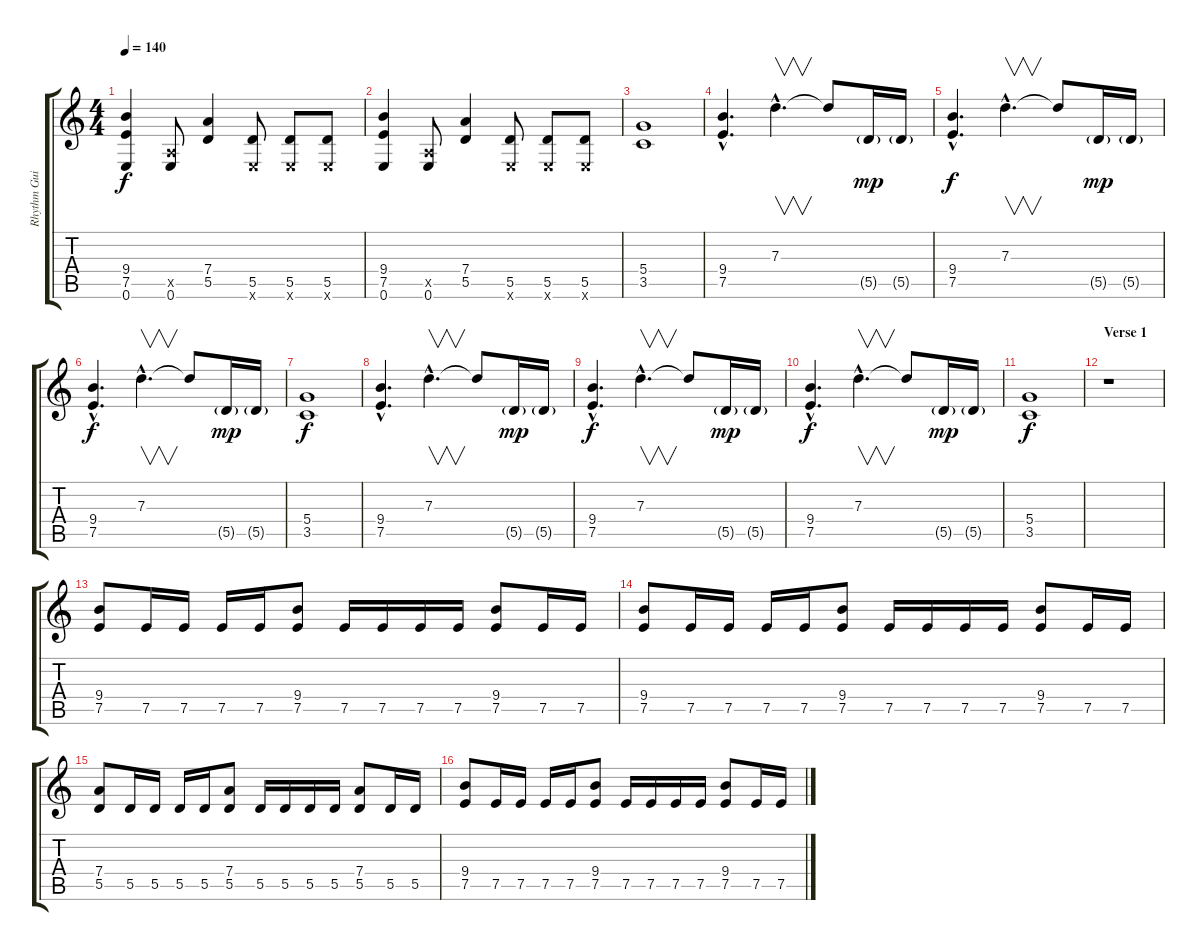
\track ("Rhythm Guitar 1" "Rhythm Gui") {instrument overdrivenguitar}
\staff {score tabs}
\tuning (E4 B3 G3 D3 A2 E2) {hide}
\ts (4 4)
\tempo 140
\clef g2
\ks c
(9.4 7.5 0.6).4{dy f} (0.5{x} 0.6).8 (7.4 5.5).4 (5.5 0.6{x}).8 (5.5 0.6{x}).8 (5.5 0.6{x}).8 |
(9.4 7.5 0.6).4 (0.5{x} 0.6).8 (7.4 5.5).4 (5.5 0.6{x}).8 (5.5 0.6{x}).8 (5.5 0.6{x}).8 |
(5.4 3.5).1 |
(9.4{hac} 7.5{hac}).4{d} 7.3{hac}.4{v d instrument guitarharmonics} 7.3{t}.8{instrument overdrivenguitar} 5.5{g}.16{dy mp} 5.5{g}.16 |
(9.4{hac} 7.5{hac}).4{d dy f} 7.3{hac}.4{v d instrument guitarharmonics} 7.3{t}.8{instrument overdrivenguitar} 5.5{g}.16{dy mp} 5.5{g}.16 |
(9.4{hac} 7.5{hac}).4{d dy f} 7.3{hac}.4{v d instrument guitarharmonics} 7.3{t}.8{instrument overdrivenguitar} 5.5{g}.16{dy mp} 5.5{g}.16 |
(5.4 3.5).1{dy f} |
(9.4{hac} 7.5{hac}).4{d} 7.3{hac}.4{v d instrument guitarharmonics} 7.3{t}.8{instrument overdrivenguitar} 5.5{g}.16{dy mp} 5.5{g}.16 |
(9.4{hac} 7.5{hac}).4{d dy f} 7.3{hac}.4{v d instrument guitarharmonics} 7.3{t}.8{instrument overdrivenguitar} 5.5{g}.16{dy mp} 5.5{g}.16 |
(9.4{hac} 7.5{hac}).4{d dy f} 7.3{hac}.4{v d instrument guitarharmonics} 7.3{t}.8{instrument overdrivenguitar} 5.5{g}.16{dy mp} 5.5{g}.16 |
(5.4 3.5).1{dy f} |
\section ("" "Verse 1")
r.1 |
(9.4 7.5).8 7.5.16 7.5.16 7.5.16 7.5.16 (9.4 7.5).8 7.5.16 7.5.16 7.5.16 7.5.16 (9.4 7.5).8 7.5.16 7.5.16 |
(9.4 7.5).8 7.5.16 7.5.16 7.5.16 7.5.16 (9.4 7.5).8 7.5.16 7.5.16 7.5.16 7.5.16 (9.4 7.5).8 7.5.16 7.5.16 |
(7.4 5.5).8 5.5.16 5.5.16 5.5.16 5.5.16 (7.4 5.5).8 5.5.16 5.5.16 5.5.16 5.5.16 (7.4 5.5).8 5.5.16 5.5.16 |
(9.4 7.5).8 7.5.16 7.5.16 7.5.16 7.5.16 (9.4 7.5).8 7.5.16 7.5.16 7.5.16 7.5.16 (9.4 7.5).8 7.5.16 7.5.16
